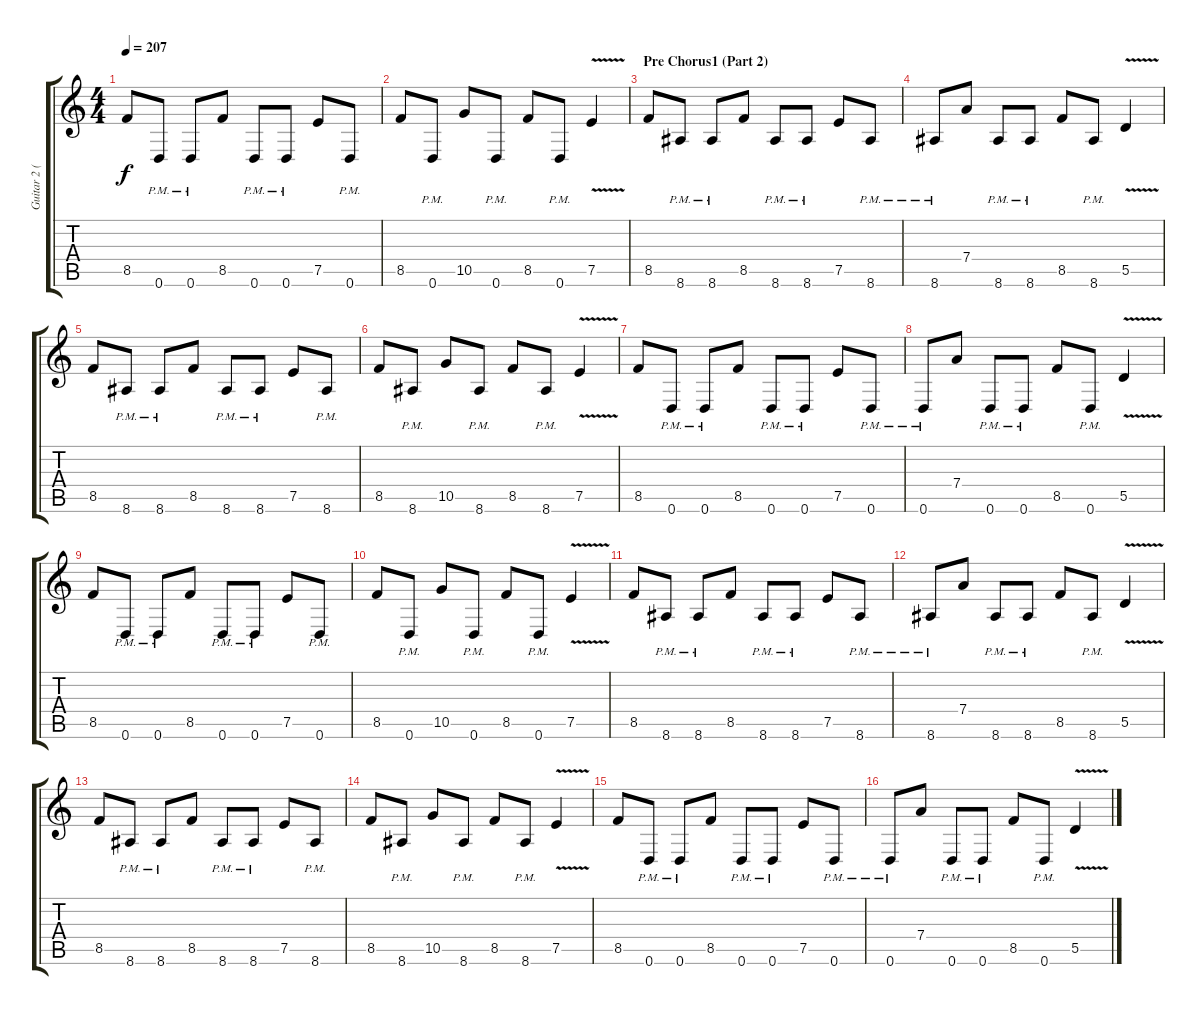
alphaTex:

\track ("Guitar 2 (Corey)" "Guitar 2 (") {instrument distortionguitar}
\staff {score tabs}
\tuning (E4 B3 G3 D3 A2 D2) {hide}
\ts (4 4)
\tempo 207
\clef g2
\ks c
8.5.8{dy f} 0.6{pm}.8 0.6{pm}.8 8.5.8 0.6{pm}.8 0.6{pm}.8 7.5.8 0.6{pm}.8 |
8.5.8 0.6{pm}.8 10.5.8 0.6{pm}.8 8.5.8 0.6{pm}.8 7.5{v}.4 |
\section ("" "Pre Chorus1 (Part 2)")
8.5.8 8.6{pm}.8 8.6{pm}.8 8.5.8 8.6{pm}.8 8.6{pm}.8 7.5.8 8.6{pm}.8 |
8.6{pm}.8 7.4.8 8.6{pm}.8 8.6{pm}.8 8.5.8 8.6{pm}.8 5.5{v}.4 |
8.5.8 8.6{pm}.8 8.6{pm}.8 8.5.8 8.6{pm}.8 8.6{pm}.8 7.5.8 8.6{pm}.8 |
8.5.8 8.6{pm}.8 10.5.8 8.6{pm}.8 8.5.8 8.6{pm}.8 7.5{v}.4 |
8.5.8 0.6{pm}.8 0.6{pm}.8 8.5.8 0.6{pm}.8 0.6{pm}.8 7.5.8 0.6{pm}.8 |
0.6{pm}.8 7.4.8 0.6{pm}.8 0.6{pm}.8 8.5.8 0.6{pm}.8 5.5{v}.4 |
8.5.8 0.6{pm}.8 0.6{pm}.8 8.5.8 0.6{pm}.8 0.6{pm}.8 7.5.8 0.6{pm}.8 |
8.5.8 0.6{pm}.8 10.5.8 0.6{pm}.8 8.5.8 0.6{pm}.8 7.5{v}.4 |
8.5.8 8.6{pm}.8 8.6{pm}.8 8.5.8 8.6{pm}.8 8.6{pm}.8 7.5.8 8.6{pm}.8 |
8.6{pm}.8 7.4.8 8.6{pm}.8 8.6{pm}.8 8.5.8 8.6{pm}.8 5.5{v}.4 |
8.5.8 8.6{pm}.8 8.6{pm}.8 8.5.8 8.6{pm}.8 8.6{pm}.8 7.5.8 8.6{pm}.8 |
8.5.8 8.6{pm}.8 10.5.8 8.6{pm}.8 8.5.8 8.6{pm}.8 7.5{v}.4 |
8.5.8 0.6{pm}.8 0.6{pm}.8 8.5.8 0.6{pm}.8 0.6{pm}.8 7.5.8 0.6{pm}.8 |
0.6{pm}.8 7.4.8 0.6{pm}.8 0.6{pm}.8 8.5.8 0.6{pm}.8 5.5{v}.4
